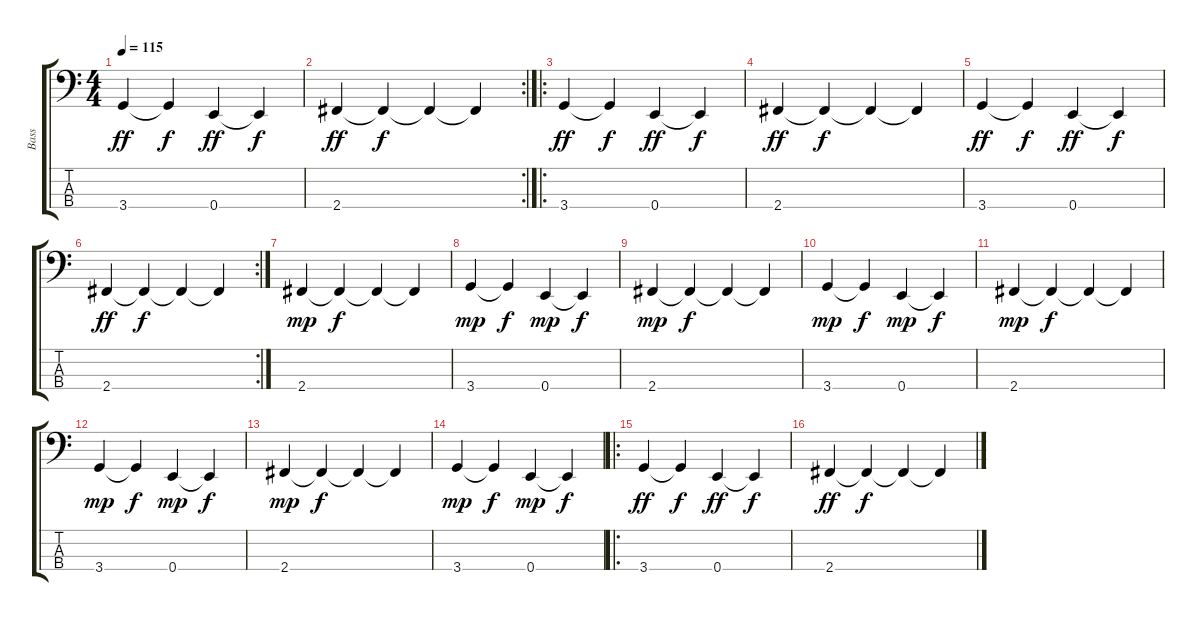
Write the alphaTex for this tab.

\track ("Bass" "Bass") {instrument electricbassfinger}
\staff {score tabs}
\tuning (G2 D2 A1 E1) {hide}
\ts (4 4)
\tempo 115
\clef f4
\ks c
3.4.4{dy ff} 3.4{t}.4{dy f} 0.4.4{dy ff} 0.4{t}.4{dy f} |
\rc 2
2.4.4{dy ff} 2.4{t}.4{dy f} 2.4{t}.4 2.4{t}.4 |
\ro
3.4.4{dy ff} 3.4{t}.4{dy f} 0.4.4{dy ff} 0.4{t}.4{dy f} |
2.4.4{dy ff} 2.4{t}.4{dy f} 2.4{t}.4 2.4{t}.4 |
3.4.4{dy ff} 3.4{t}.4{dy f} 0.4.4{dy ff} 0.4{t}.4{dy f} |
\rc 2
2.4.4{dy ff} 2.4{t}.4{dy f} 2.4{t}.4 2.4{t}.4 |
2.4.4{dy mp} 2.4{t}.4{dy f} 2.4{t}.4 2.4{t}.4 |
3.4.4{dy mp} 3.4{t}.4{dy f} 0.4.4{dy mp} 0.4{t}.4{dy f} |
2.4.4{dy mp} 2.4{t}.4{dy f} 2.4{t}.4 2.4{t}.4 |
3.4.4{dy mp} 3.4{t}.4{dy f} 0.4.4{dy mp} 0.4{t}.4{dy f} |
2.4.4{dy mp} 2.4{t}.4{dy f} 2.4{t}.4 2.4{t}.4 |
3.4.4{dy mp} 3.4{t}.4{dy f} 0.4.4{dy mp} 0.4{t}.4{dy f} |
2.4.4{dy mp} 2.4{t}.4{dy f} 2.4{t}.4 2.4{t}.4 |
3.4.4{dy mp} 3.4{t}.4{dy f} 0.4.4{dy mp} 0.4{t}.4{dy f} |
\ro
3.4.4{dy ff} 3.4{t}.4{dy f} 0.4.4{dy ff} 0.4{t}.4{dy f} |
2.4.4{dy ff} 2.4{t}.4{dy f} 2.4{t}.4 2.4{t}.4
